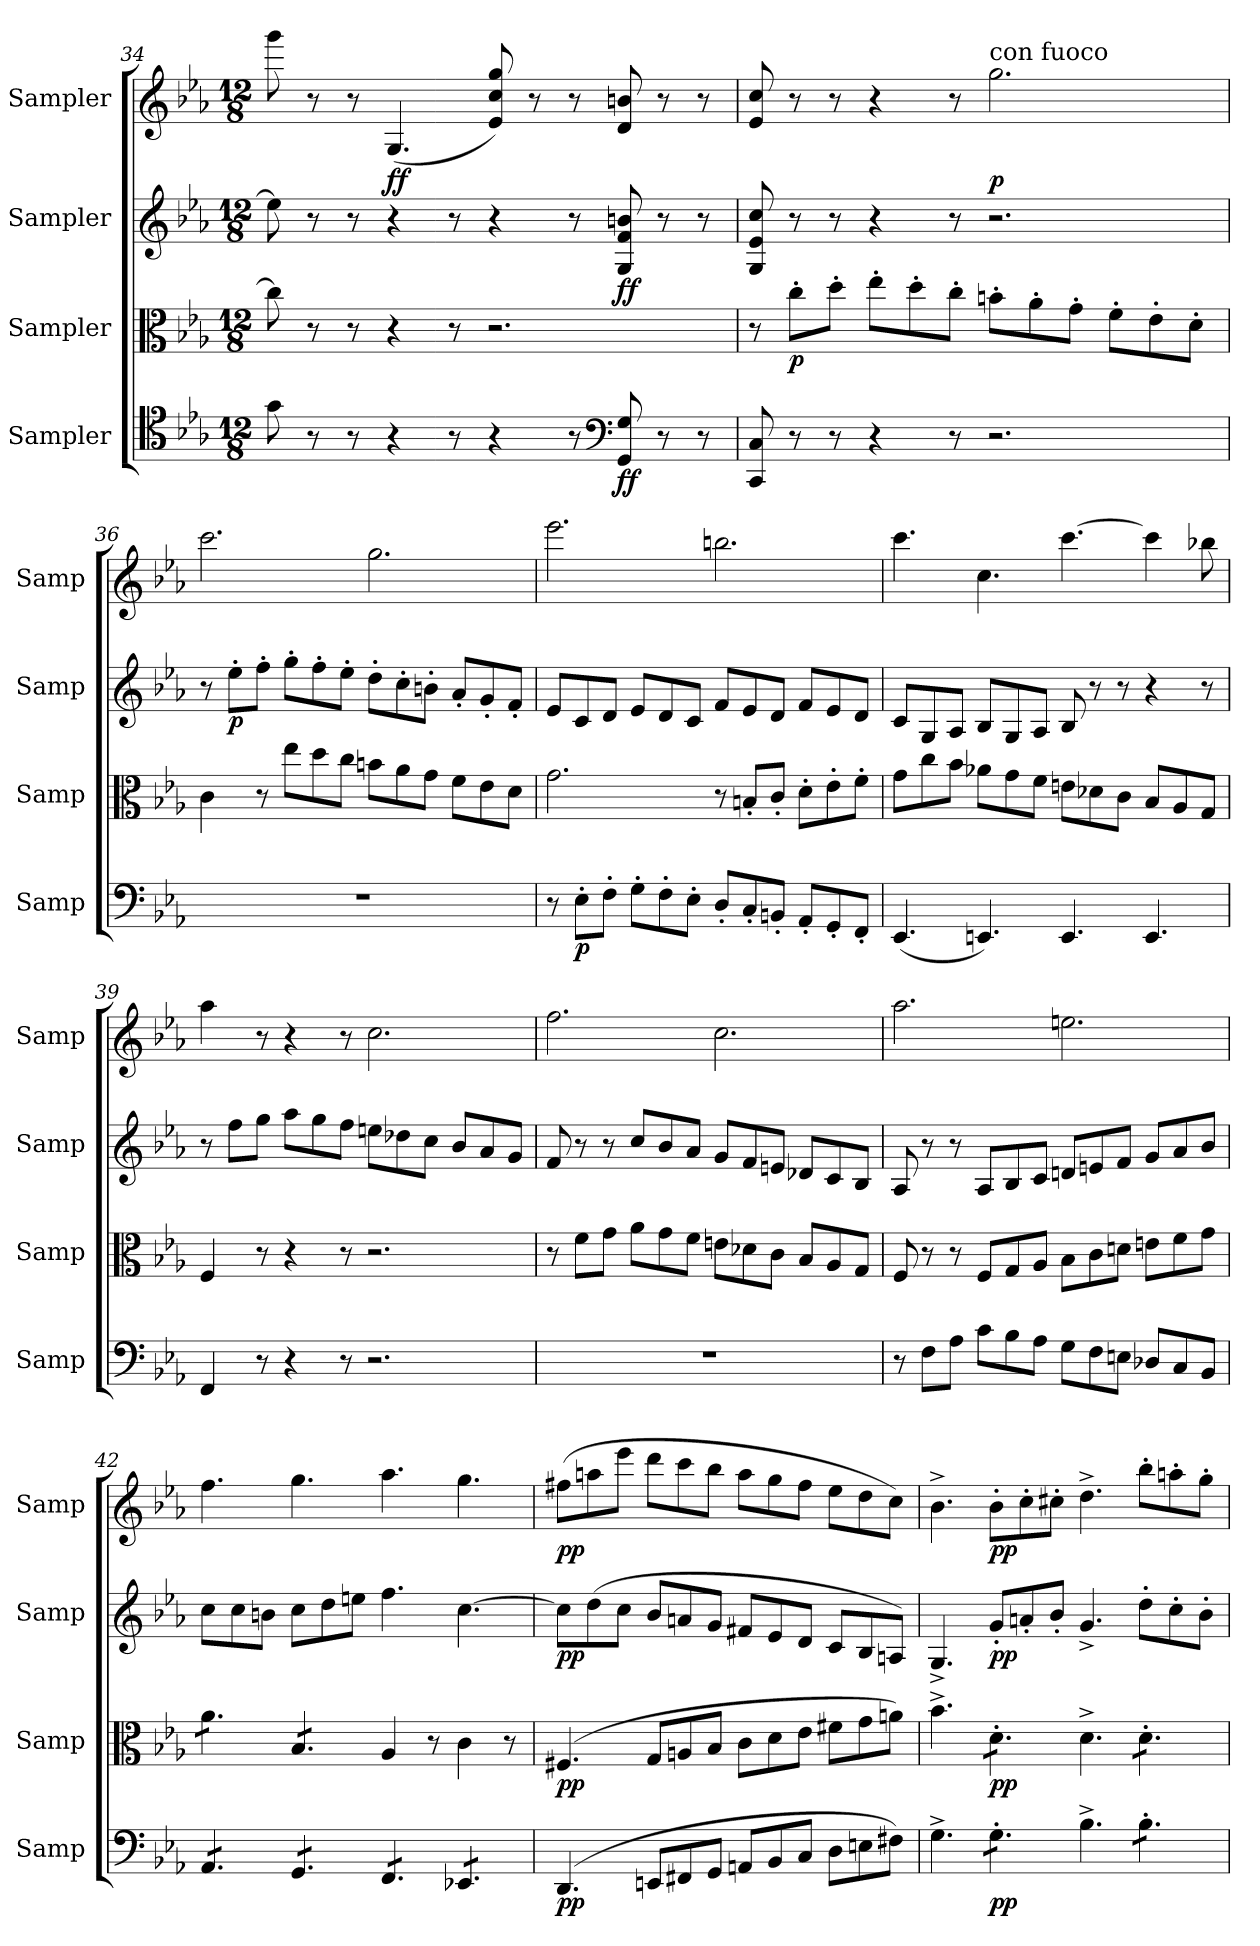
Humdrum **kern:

**kern	**dynam	**kern	**dynam	**kern	**dynam	**kern	**dynam
*part4	*part4	*part3	*part3	*part2	*part2	*part1	*part1
*staff4	*staff4	*staff3	*staff3	*staff2	*staff2	*staff1	*staff1
*I"Sampler	*	*I"Sampler	*	*I"Sampler	*	*I"Sampler	*
*I'Samp	*	*I'Samp	*	*I'Samp	*	*I'Samp	*
*clefC4	*	*clefC3	*	*clefG2	*	*clefG2	*
*k[b-e-a-]	*	*k[b-e-a-]	*	*k[b-e-a-]	*	*k[b-e-a-]	*
*M12/8	*	*M12/8	*	*M12/8	*	*M12/8	*
=34	=34	=34	=34	=34	=34	=34	=34
8g\	.	8cc\]	.	8ee-\]	.	8ggg\	.
8r	.	8r	.	8r	.	8r	.
8r	.	8r	.	8r	.	8r	.
!	!	!	!	!	!	!	!LO:DY:b
4r	.	4r	.	4r	.	(4.G/	ff
8r	.	8r	.	8r	.	.	.
4r	.	2.r	.	4r	.	8e-/ 8cc/ 8gg/)	.
.	.	.	.	.	.	8r	.
8r	.	.	.	8r	.	8r	.
*clefF4	*	*	*	*	*	*	*
!	!LO:DY:b	!	!	!	!LO:DY:b	!	!
8GG/ 8G/	ff	.	.	8G/ 8f/ 8bn/	ff	8d/ 8bn/	.
8r	.	.	.	8r	.	8r	.
8r	.	.	.	8r	.	8r	.
=35	=35	=35	=35	=35	=35	=35	=35
8CC/ 8C/	.	8r	.	8G/ 8e-/ 8cc/	.	8e-/ 8cc/	.
!	!	!	!LO:DY:b	!	!	!	!
8r	.	8cc'\L	p	8r	.	8r	.
8r	.	8dd'\J	.	8r	.	8r	.
4r	.	8ee-'\L	.	4r	.	4r	.
.	.	8dd'\	.	.	.	.	.
8r	.	8cc'\J	.	8r	.	8r	.
!	!	!	!	!	!	!LO:TX:a:t=con fuoco	!
!	!	!	!	!	!	!	!LO:DY:b
2.r	.	8bn'\L	.	2.r	.	2.gg\	p
.	.	8a-'\	.	.	.	.	.
.	.	8g'\J	.	.	.	.	.
.	.	8f'\L	.	.	.	.	.
.	.	8e-'\	.	.	.	.	.
.	.	8d'\J	.	.	.	.	.
=36	=36	=36	=36	=36	=36	=36	=36
1.r	.	4c\	.	8r	.	2.ccc\	.
!	!	!	!	!	!LO:DY:b	!	!
.	.	.	.	8ee-'\L	p	.	.
.	.	8r	.	8ff'\J	.	.	.
.	.	8ee-\L	.	8gg'\L	.	.	.
.	.	8dd\	.	8ff'\	.	.	.
.	.	8cc\J	.	8ee-'\J	.	.	.
.	.	8bn\L	.	8dd'\L	.	2.gg\	.
.	.	8a-\	.	8cc'\	.	.	.
.	.	8g\J	.	8bn'\J	.	.	.
.	.	8f\L	.	8a-'/L	.	.	.
.	.	8e-\	.	8g'/	.	.	.
.	.	8d\J	.	8f'/J	.	.	.
=37	=37	=37	=37	=37	=37	=37	=37
8r	.	2.g\	.	8e-/L	.	2.eee-\	.
!	!LO:DY:b	!	!	!	!	!	!
8E-'\L	p	.	.	8c/	.	.	.
8F'\J	.	.	.	8d/J	.	.	.
8G'\L	.	.	.	8e-/L	.	.	.
8F'\	.	.	.	8d/	.	.	.
8E-'\J	.	.	.	8c/J	.	.	.
8D'/L	.	8r	.	8f/L	.	2.bbn\	.
8C'/	.	8Bn'/L	.	8e-/	.	.	.
8BBn'/J	.	8c'/J	.	8d/J	.	.	.
8AA-'/L	.	8d'\L	.	8f/L	.	.	.
8GG'/	.	8e-'\	.	8e-/	.	.	.
8FF'/J	.	8f'\J	.	8d/J	.	.	.
!!LO:LB:g=z
=38	=38	=38	=38	=38	=38	=38	=38
(4.EE-/	.	8g\L	.	8c/L	.	4.ccc\	.
.	.	8cc\	.	8G/	.	.	.
.	.	8b-\J	.	8A-/J	.	.	.
4.EEn/)	.	8a-X\L	.	8B-/L	.	4.cc\	.
.	.	8g\	.	8G/	.	.	.
.	.	8f\J	.	8A-/J	.	.	.
4.EE/	.	8en\L	.	8B-/	.	[4.ccc\	.
.	.	8d-X\	.	8r	.	.	.
.	.	8c\J	.	8r	.	.	.
4.EE/	.	8B-/L	.	4r	.	4ccc\]	.
.	.	8A-/	.	.	.	.	.
.	.	8G/J	.	8r	.	8bb-X\	.
=39	=39	=39	=39	=39	=39	=39	=39
4FF/	.	4F/	.	8r	.	4aa-\	.
.	.	.	.	8ff\L	.	.	.
8r	.	8r	.	8gg\J	.	8r	.
4r	.	4r	.	8aa-\L	.	4r	.
.	.	.	.	8gg\	.	.	.
8r	.	8r	.	8ff\J	.	8r	.
2.r	.	2.r	.	8een\L	.	2.cc\	.
.	.	.	.	8dd-X\	.	.	.
.	.	.	.	8cc\J	.	.	.
.	.	.	.	8b-/L	.	.	.
.	.	.	.	8a-/	.	.	.
.	.	.	.	8g/J	.	.	.
=40	=40	=40	=40	=40	=40	=40	=40
1.r	.	8r	.	8f/	.	2.ff\	.
.	.	8f\L	.	8r	.	.	.
.	.	8g\J	.	8r	.	.	.
.	.	8a-\L	.	8cc/L	.	.	.
.	.	8g\	.	8b-/	.	.	.
.	.	8f\J	.	8a-/J	.	.	.
.	.	8en\L	.	8g/L	.	2.cc\	.
.	.	8d-X\	.	8f/	.	.	.
.	.	8c\J	.	8en/J	.	.	.
.	.	8B-/L	.	8d-X/L	.	.	.
.	.	8A-/	.	8c/	.	.	.
.	.	8G/J	.	8B-/J	.	.	.
=41	=41	=41	=41	=41	=41	=41	=41
8r	.	8F/	.	8A-/	.	2.aa-\	.
8F\L	.	8r	.	8r	.	.	.
8A-\J	.	8r	.	8r	.	.	.
8c\L	.	8F/L	.	8A-/L	.	.	.
8B-\	.	8G/	.	8B-/	.	.	.
8A-\J	.	8A-/J	.	8c/J	.	.	.
8G\L	.	8B-\L	.	8dn/L	.	2.een\	.
8F\	.	8c\	.	8en/	.	.	.
8En\J	.	8dn\J	.	8f/J	.	.	.
8D-X/L	.	8en\L	.	8g/L	.	.	.
8C/	.	8f\	.	8a-/	.	.	.
8BB-/J	.	8g\J	.	8b-/J	.	.	.
=42	=42	=42	=42	=42	=42	=42	=42
*tremolo	*	*	*	*	*	*	*
*	*	*tremolo	*	*	*	*	*
8AA-/L	.	8a-\L	.	8cc\L	.	4.ff\	.
8AA-/	.	8a-\	.	8cc\	.	.	.
8AA-/J	.	8a-\J	.	8bn\J	.	.	.
8GG/L	.	8B-/L	.	8cc\L	.	4.gg\	.
8GG/	.	8B-/	.	8dd\	.	.	.
8GG/J	.	8B-/J	.	8een\J	.	.	.
*	*	*Xtremolo	*	*	*	*	*
8FF/L	.	4A-/	.	4.ff\	.	4.aa-\	.
8FF/	.	.	.	.	.	.	.
8FF/J	.	8r	.	.	.	.	.
8EE-X/L	.	4c\	.	[4.cc\	.	4.gg\	.
8EE-X/	.	.	.	.	.	.	.
8EE-X/J	.	8r	.	.	.	.	.
*Xtremolo	*	*	*	*	*	*	*
!!LO:LB:g=z
=43	=43	=43	=43	=43	=43	=43	=43
!	!LO:DY:b	!	!LO:DY:b	!	!LO:DY:b	!	!LO:DY:b
(4.DD/	pp	(4.F#X/	pp	8cc\L]	pp	(8ff#X\L	pp
.	.	.	.	(8dd\	.	8aan\	.
.	.	.	.	8cc\J	.	8eee-\J	.
8EEn/L	.	8G/L	.	8b-/L	.	8ddd\L	.
8FF#X/	.	8An/	.	8an/	.	8ccc\	.
8GG/J	.	8B-/J	.	8g/J	.	8bb-\J	.
8AAn/L	.	8c\L	.	8f#X/L	.	8aa\L	.
8BB-/	.	8d\	.	8e-/	.	8gg\	.
8C/J	.	8e-\J	.	8d/J	.	8ff#\J	.
8D\L	.	8f#X\L	.	8c/L	.	8ee-\L	.
8En\	.	8g\	.	8B-/	.	8dd\	.
8F#X\J)	.	8an\J)	.	8An/J)	.	8cc\J)	.
=44	=44	=44	=44	=44	=44	=44	=44
4.G^\	.	4.b-^\	.	4.G^/	.	4.b-^\	.
!	!LO:DY:b	!	!LO:DY:b	!	!LO:DY:b	!	!LO:DY:b
*tremolo	*	*	*	*	*	*	*
*	*	*tremolo	*	*	*	*	*
8G'\L	pp	8d'\L	pp	8g'/L	pp	8b-'\L	pp
8G'\	.	8d'\	.	8an'/	.	8cc'\	.
8G'\J	.	8d'\J	.	8b-'/J	.	8cc#X'\J	.
*	*	*Xtremolo	*	*	*	*	*
*Xtremolo	*	*	*	*	*	*	*
4.B-^\	.	4.d^\	.	4.g^/	.	4.dd^\	.
*tremolo	*	*	*	*	*	*	*
*	*	*tremolo	*	*	*	*	*
8B-'\L	.	8d'\L	.	8dd'\L	.	8bb-'\L	.
8B-'\	.	8d'\	.	8cc'\	.	8aan'\	.
8B-'\J	.	8d'\J	.	8b-'\J	.	8gg'\J	.
*	*	*Xtremolo	*	*	*	*	*
*Xtremolo	*	*	*	*	*	*	*
=	=	=	=	=	=	=	=
*-	*-	*-	*-	*-	*-	*-	*-
